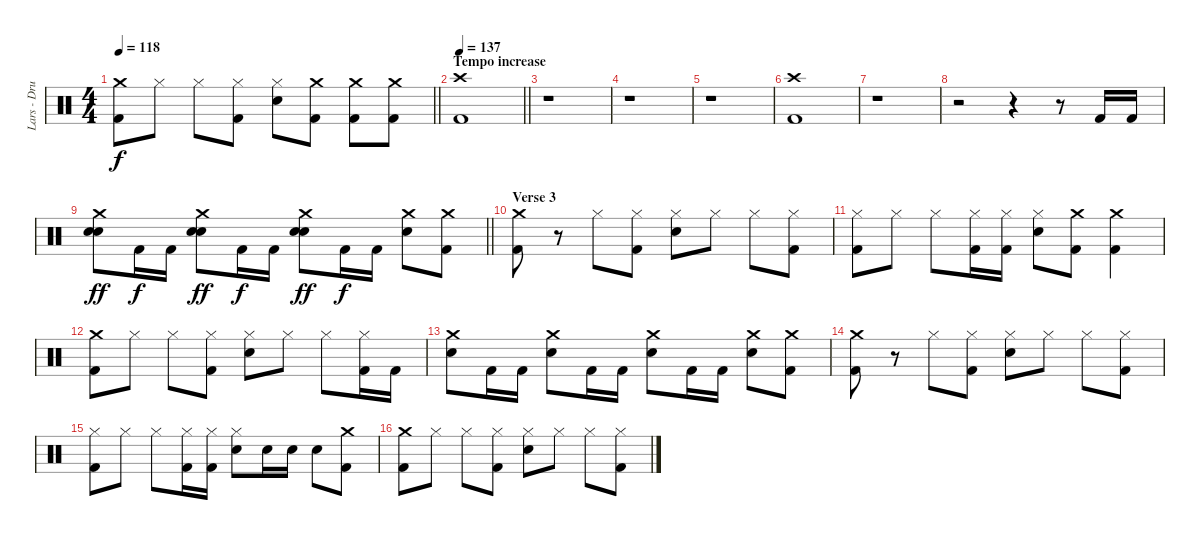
\track ("Lars - Drums" "Lars - Dru") {instrument percussion}
\staff {score}
\articulation defaults
\ts (4 4)
\tempo 118
\clef neutral
\barLineRight lightlight
\ks c
("Crash medium (hit)" "Kick (hit) 2").8{dy f} "Hi-Hat (closed)".8 "Hi-Hat (closed)".8 ("Hi-Hat (closed)" "Kick (hit) 2").8 ("Hi-Hat (closed)" "Snare (hit) 2").8 ("Crash medium (hit)" "Kick (hit) 2").8 ("Crash medium (hit)" "Kick (hit) 2").8 ("Crash medium (hit)" "Kick (hit) 2").8 |
\section ("" "Tempo increase")
\tempo 137
\barLineRight lightlight
("Crash high (hit)" "Kick (hit) 2").1 |
r.1 |
r.1 |
r.1 |
("Crash high (hit)" "Kick (hit) 2").1 |
r.1 |
r.2 r.4 r.8 "Kick (hit) 2".16 "Kick (hit) 2".16 |
\barLineRight lightlight
("Snare (hit) 2" "Crash medium (hit)" "Snare (hit) 2").8{dy ff} "Kick (hit) 2".16{dy f} "Kick (hit) 2".16 ("Snare (hit) 2" "Crash medium (hit)" "Snare (hit) 2").8{dy ff} "Kick (hit) 2".16{dy f} "Kick (hit) 2".16 ("Snare (hit) 2" "Crash medium (hit)" "Snare (hit) 2").8{dy ff} "Kick (hit) 2".16{dy f} "Kick (hit) 2".16 ("Crash medium (hit)" "Snare (hit) 2").8 ("Crash medium (hit)" "Kick (hit) 2").8 |
\section ("" "Verse 3")
("Crash medium (hit)" "Kick (hit) 2").8 r.8 "Hi-Hat (closed)".8 ("Hi-Hat (closed)" "Kick (hit) 2").8 ("Hi-Hat (closed)" "Snare (hit) 2").8 "Hi-Hat (closed)".8 "Hi-Hat (closed)".8 ("Hi-Hat (closed)" "Kick (hit) 2").8 |
("Hi-Hat (closed)" "Kick (hit) 2").8 "Hi-Hat (closed)".8 "Hi-Hat (closed)".8 ("Hi-Hat (closed)" "Kick (hit) 2").16 ("Hi-Hat (closed)" "Kick (hit) 2").16 ("Hi-Hat (closed)" "Snare (hit) 2").8 ("Crash medium (hit)" "Kick (hit) 2").8 ("Crash medium (hit)" "Kick (hit) 2").4 |
("Crash medium (hit)" "Kick (hit) 2").8 "Hi-Hat (closed)".8 "Hi-Hat (closed)".8 ("Hi-Hat (closed)" "Kick (hit) 2").8 ("Hi-Hat (closed)" "Snare (hit) 2").8 "Hi-Hat (closed)".8 "Hi-Hat (closed)".8 ("Hi-Hat (closed)" "Kick (hit) 2").16 "Kick (hit) 2".16 |
("Crash medium (hit)" "Snare (hit) 2").8 "Kick (hit) 2".16 "Kick (hit) 2".16 ("Crash medium (hit)" "Snare (hit) 2").8 "Kick (hit) 2".16 "Kick (hit) 2".16 ("Crash medium (hit)" "Snare (hit) 2").8 "Kick (hit) 2".16 "Kick (hit) 2".16 ("Crash medium (hit)" "Snare (hit) 2").8 ("Crash medium (hit)" "Kick (hit) 2").8 |
("Crash medium (hit)" "Kick (hit) 2").8 r.8 "Hi-Hat (closed)".8 ("Hi-Hat (closed)" "Kick (hit) 2").8 ("Hi-Hat (closed)" "Snare (hit) 2").8 "Hi-Hat (closed)".8 "Hi-Hat (closed)".8 ("Hi-Hat (closed)" "Kick (hit) 2").8 |
("Hi-Hat (closed)" "Kick (hit) 2").8 "Hi-Hat (closed)".8 "Hi-Hat (closed)".8 ("Hi-Hat (closed)" "Kick (hit) 2").16 ("Hi-Hat (closed)" "Kick (hit) 2").16 ("Hi-Hat (closed)" "Snare (hit) 2").8 "Snare (hit) 2".16 "Snare (hit) 2".16 "Snare (hit) 2".8 ("Crash medium (hit)" "Kick (hit) 2").8 |
("Crash medium (hit)" "Kick (hit) 2").8 "Hi-Hat (closed)".8 "Hi-Hat (closed)".8 ("Hi-Hat (closed)" "Kick (hit) 2").8 ("Hi-Hat (closed)" "Snare (hit) 2").8 "Hi-Hat (closed)".8 "Hi-Hat (closed)".8 ("Hi-Hat (closed)" "Kick (hit) 2").8
